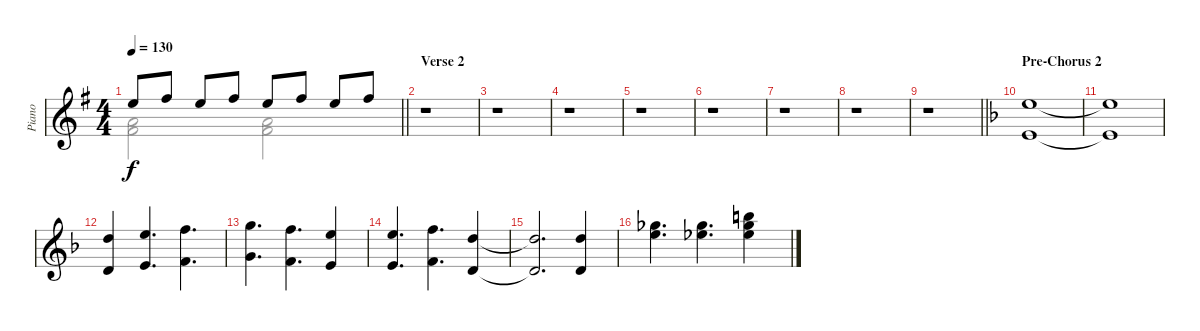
\track ("Piano" "Piano") {instrument brightacousticpiano}
\staff {score}
\tuning (E5 B4 G4 D4 A3 E3) {hide}
\voice
\ts (4 4)
\tempo 130
\clef g2
\barLineRight lightlight
\ks eminor
5.2.8{dy f} 2.1.8 5.2.8 2.1.8 5.2.8 2.1.8 5.2.8 2.1.8 |
\section ("" "Verse 2")
r.1 |
r.1 |
r.1 |
r.1 |
r.1 |
r.1 |
r.1 |
\barLineRight lightlight
r.1 |
\section ("" "Pre-Chorus 2")
\ks dminor
(0.1 2.4).1 |
(0.1{t} 2.4{t}).1 |
(3.2 0.4).4 (0.1 2.4).4{d} (1.1 3.4).4{d} |
(3.1 0.3).4{d} (1.1 3.4).4{d} (0.1 2.4).4 |
(0.1 2.4).4{d} (1.1 3.4).4{d} (3.2 0.4).4 |
(3.2{t} 0.4{t}).2{d} (3.2 0.4).4 |
(0.1 7.2).4{d} (2.1 4.2).4{d} (7.1 4.2 11.3).4
\voice
\clef g2
\ottava regular
\simile none
\barLineRight lightlight
\ks eminor
(2.3 4.4).2{dy f} (2.3 4.4).2 |
|
|
|
|
|
|
|
\barLineRight lightlight
|
\ks dminor
|
|
|
|
|
|
